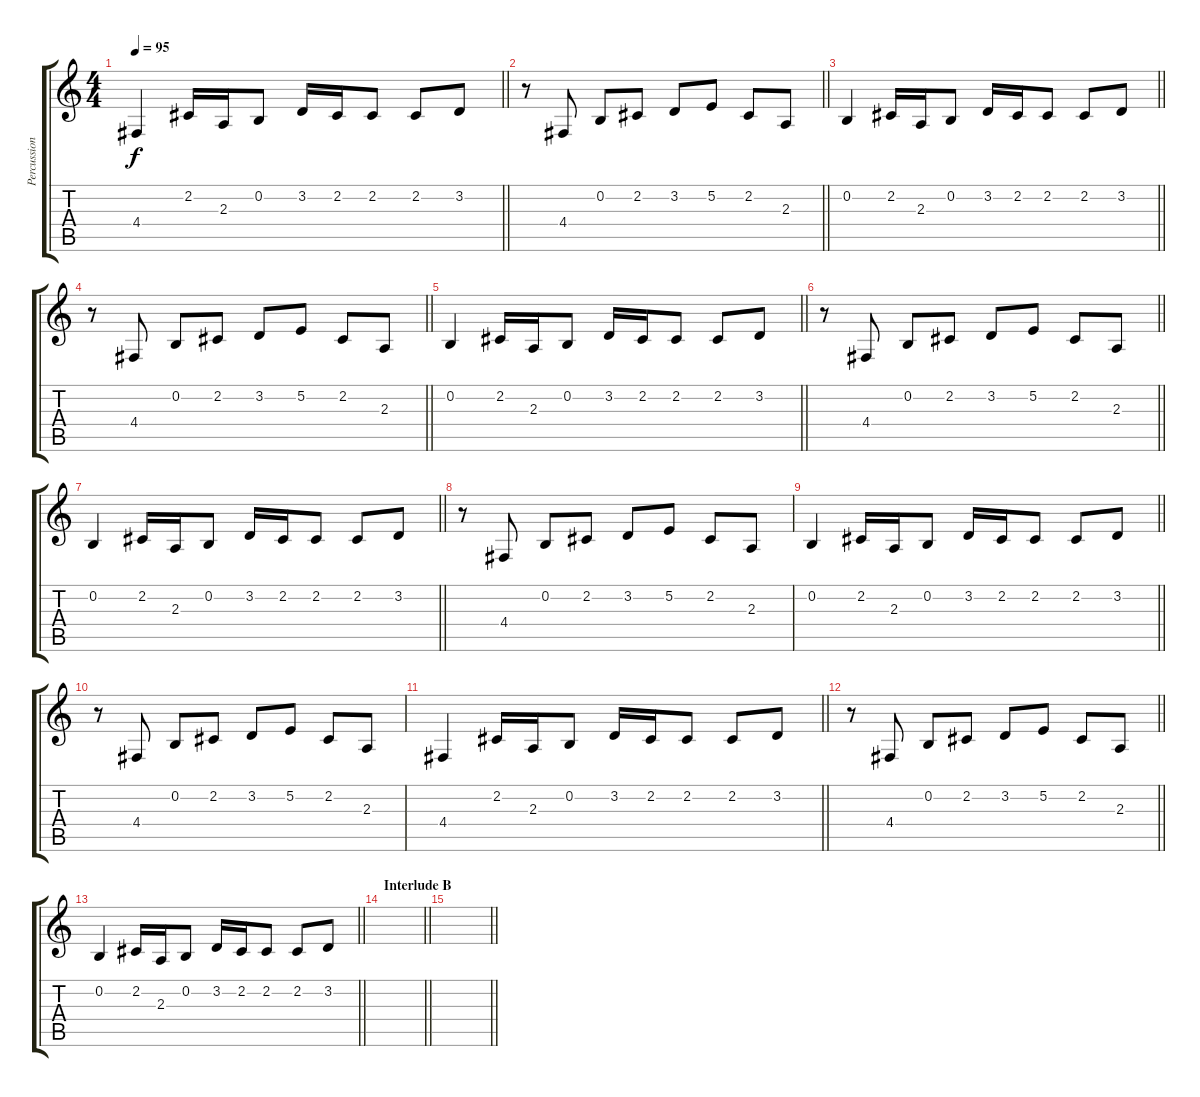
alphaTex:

\track ("Percussion (Eric Singer)" "Percussion") {instrument woodblock}
\staff {score tabs}
\tuning (E4 B3 G3 D3 A2 E2) {hide}
\ts (4 4)
\tempo 95
\clef g2
\barLineRight lightlight
\ks c
4.4.4{dy f} 2.2.16 2.3.16 0.2.8 3.2.16 2.2.16 2.2.8 2.2.8 3.2.8 |
\barLineRight lightlight
r.8 4.4.8 0.2.8 2.2.8 3.2.8 5.2.8 2.2.8 2.3.8 |
\barLineRight lightlight
0.2.4 2.2.16 2.3.16 0.2.8 3.2.16 2.2.16 2.2.8 2.2.8 3.2.8 |
\barLineRight lightlight
r.8 4.4.8 0.2.8 2.2.8 3.2.8 5.2.8 2.2.8 2.3.8 |
\barLineRight lightlight
0.2.4 2.2.16 2.3.16 0.2.8 3.2.16 2.2.16 2.2.8 2.2.8 3.2.8 |
\barLineRight lightlight
r.8 4.4.8 0.2.8 2.2.8 3.2.8 5.2.8 2.2.8 2.3.8 |
\barLineRight lightlight
0.2.4 2.2.16 2.3.16 0.2.8 3.2.16 2.2.16 2.2.8 2.2.8 3.2.8 |
r.8 4.4.8 0.2.8 2.2.8 3.2.8 5.2.8 2.2.8 2.3.8 |
\barLineRight lightlight
0.2.4 2.2.16 2.3.16 0.2.8 3.2.16 2.2.16 2.2.8 2.2.8 3.2.8 |
r.8 4.4.8 0.2.8 2.2.8 3.2.8 5.2.8 2.2.8 2.3.8 |
\barLineRight lightlight
4.4.4 2.2.16 2.3.16 0.2.8 3.2.16 2.2.16 2.2.8 2.2.8 3.2.8 |
\barLineRight lightlight
r.8 4.4.8 0.2.8 2.2.8 3.2.8 5.2.8 2.2.8 2.3.8 |
\barLineRight lightlight
0.2.4 2.2.16 2.3.16 0.2.8 3.2.16 2.2.16 2.2.8 2.2.8 3.2.8 |
\section ("" "Interlude B")
\barLineRight lightlight
|
\barLineRight lightlight
